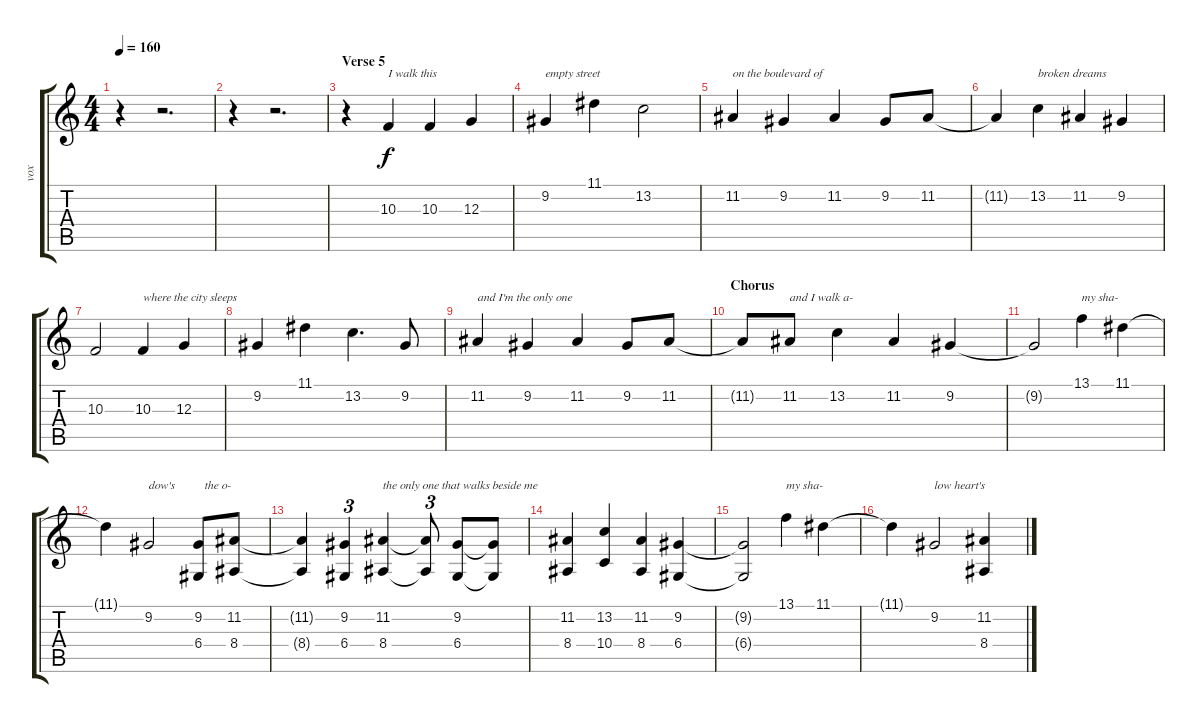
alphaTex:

\track ("vox" "vox") {instrument shakuhachi}
\staff {score tabs}
\tuning (E4 B3 G3 D3 A2 E2) {hide}
\ts (4 4)
\tempo 160
\clef g2
\ks c
r.4{dy f} r.2{d} |
r.4 r.2{d} |
\section ("" "Verse 5")
r.4 10.3.4{txt "I walk this"} 10.3.4 12.3.4 |
9.2.4{txt "empty street"} 11.1.4 13.2.2 |
11.2.4{txt "on the boulevard of"} 9.2.4 11.2.4 9.2.8 11.2.8 |
11.2{t}.4 13.2.4{txt "broken dreams"} 11.2.4 9.2.4 |
10.3.2 10.3.4{txt "where the city sleeps"} 12.3.4 |
9.2.4 11.1.4 13.2.4{d} 9.2.8 |
11.2.4{txt "and I'm the only one"} 9.2.4 11.2.4 9.2.8 11.2.8 |
\section ("" "Chorus")
11.2{t}.8 11.2.8{txt "and I walk a-"} 13.2.4 11.2.4 9.2.4 |
9.2{t}.2 13.1.4{txt "my sha-"} 11.1.4 |
11.1{t}.4 9.2.2{txt "dow's          the o-"} (9.2 6.4).8 (11.2 8.4).8 |
(11.2{t} 8.4{t}).4 (9.2 6.4).4{tu (3 2)} (11.2 8.4).4{txt "the only one that walks beside me"} (11.2{t} 8.4{t}).8{tu (3 2)} (9.2 6.4).8 (9.2{t} 6.4{t}).8 |
(11.2 8.4).4 (13.2 10.4).4 (11.2 8.4).4 (9.2 6.4).4 |
(9.2{t} 6.4{t}).2 13.1.4{txt "my sha-"} 11.1.4 |
11.1{t}.4 9.2.2{txt "low heart's"} (11.2 8.4).4
